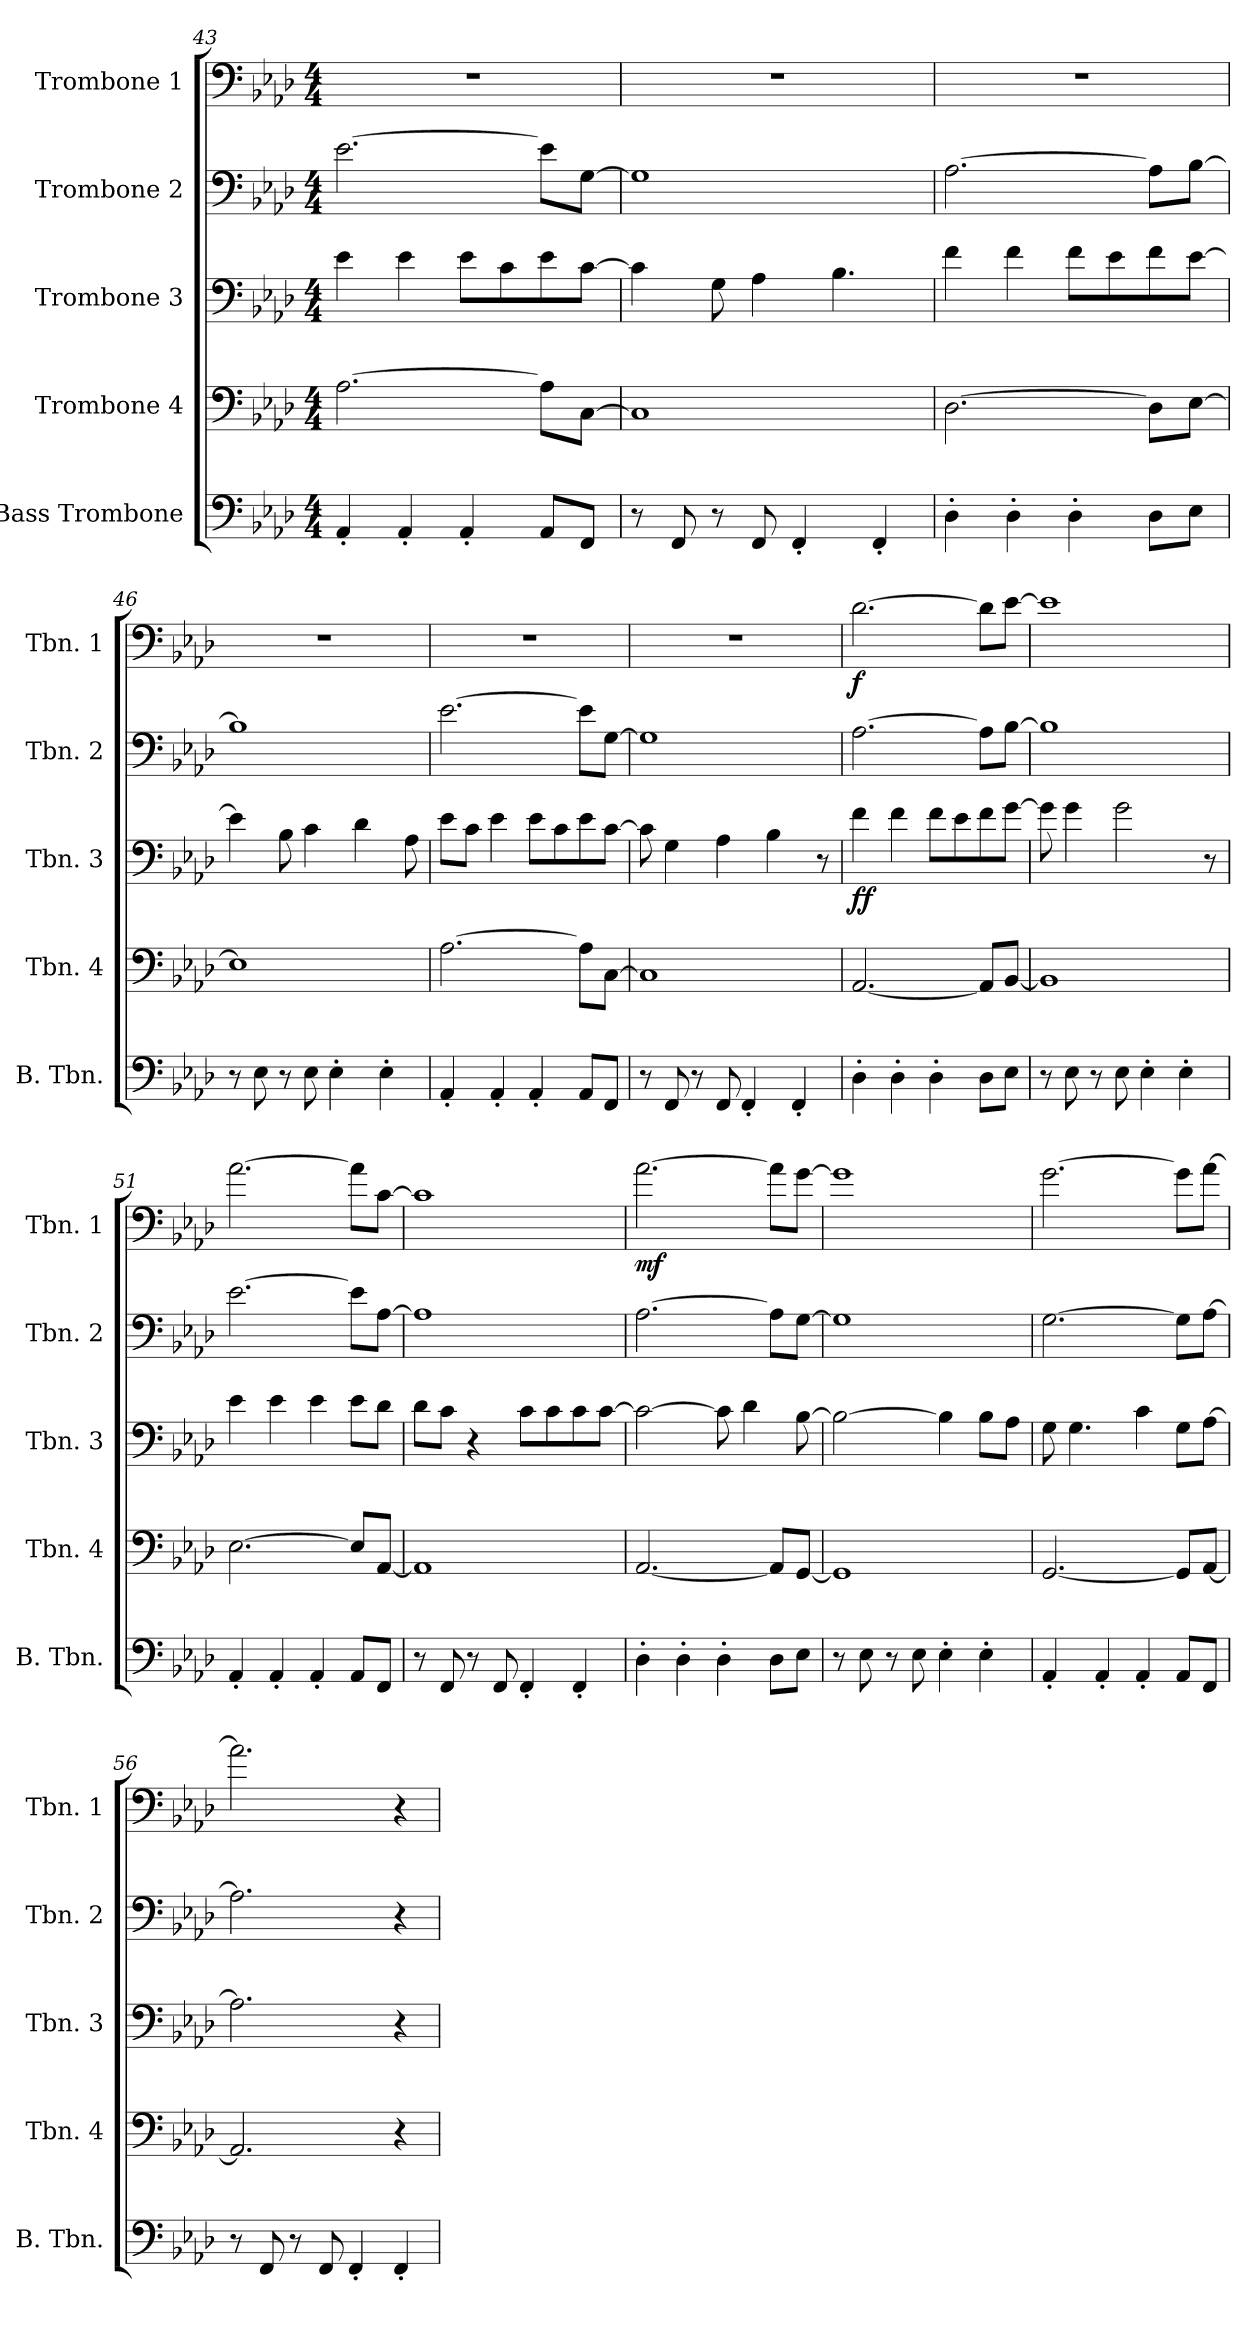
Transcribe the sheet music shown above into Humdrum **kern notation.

**kern	**kern	**kern	**dynam	**kern	**kern	**dynam
*part5	*part4	*part3	*part3	*part2	*part1	*part1
*staff5	*staff4	*staff3	*staff3	*staff2	*staff1	*staff1
*I"Bass Trombone	*I"Trombone 4	*I"Trombone 3	*	*I"Trombone 2	*I"Trombone 1	*
*I'B. Tbn.	*I'Tbn. 4	*I'Tbn. 3	*	*I'Tbn. 2	*I'Tbn. 1	*
*clefF4	*clefF4	*clefF4	*	*clefF4	*clefF4	*
*k[b-e-a-d-]	*k[b-e-a-d-]	*k[b-e-a-d-]	*	*k[b-e-a-d-]	*k[b-e-a-d-]	*
*M4/4	*M4/4	*M4/4	*	*M4/4	*M4/4	*
=43	=43	=43	=43	=43	=43	=43
4AA-'/	[2.A-\	4e-\	.	[2.e-\	1r	.
4AA-'/	.	4e-\	.	.	.	.
4AA-'/	.	8e-\L	.	.	.	.
.	.	8c\	.	.	.	.
8AA-/L	8A-\L]	8e-\	.	8e-\L]	.	.
8FF/J	[8C\J	[8c\J	.	[8G\J	.	.
=44	=44	=44	=44	=44	=44	=44
8r	1C]	4c\]	.	1G]	1r	.
8FF/	.	.	.	.	.	.
8r	.	8G\	.	.	.	.
8FF/	.	4A-\	.	.	.	.
4FF'/	.	.	.	.	.	.
.	.	4.B-\	.	.	.	.
4FF'/	.	.	.	.	.	.
!!LO:PB:g=z
=45	=45	=45	=45	=45	=45	=45
4D-'\	[2.D-\	4f\	.	[2.A-\	1r	.
4D-'\	.	4f\	.	.	.	.
4D-'\	.	8f\L	.	.	.	.
.	.	8e-\	.	.	.	.
8D-\L	8D-\L]	8f\	.	8A-\L]	.	.
8E-\J	[8E-\J	[8e-\J	.	[8B-\J	.	.
=46	=46	=46	=46	=46	=46	=46
8r	1E-]	4e-\]	.	1B-]	1r	.
8E-\	.	.	.	.	.	.
8r	.	8B-\	.	.	.	.
8E-\	.	4c\	.	.	.	.
4E-'\	.	.	.	.	.	.
.	.	4d-\	.	.	.	.
4E-'\	.	.	.	.	.	.
.	.	8A-\	.	.	.	.
=47	=47	=47	=47	=47	=47	=47
4AA-'/	[2.A-\	8e-\L	.	[2.e-\	1r	.
.	.	8c\J	.	.	.	.
4AA-'/	.	4e-\	.	.	.	.
4AA-'/	.	8e-\L	.	.	.	.
.	.	8c\	.	.	.	.
8AA-/L	8A-\L]	8e-\	.	8e-\L]	.	.
8FF/J	[8C\J	[8c\J	.	[8G\J	.	.
=48	=48	=48	=48	=48	=48	=48
8r	1C]	8c\]	.	1G]	1r	.
8FF/	.	4G\	.	.	.	.
8r	.	.	.	.	.	.
8FF/	.	4A-\	.	.	.	.
4FF'/	.	.	.	.	.	.
.	.	4B-\	.	.	.	.
4FF'/	.	.	.	.	.	.
.	.	8r	.	.	.	.
=49	=49	=49	=49	=49	=49	=49
!	!	!	!LO:DY:b	!	!	!LO:DY:b
4D-'\	[2.AA-/	4f\	ff	[2.A-\	[2.d-\	f
4D-'\	.	4f\	.	.	.	.
4D-'\	.	8f\L	.	.	.	.
.	.	8e-\	.	.	.	.
8D-\L	8AA-/L]	8f\	.	8A-\L]	8d-\L]	.
8E-\J	[8BB-/J	[8g\J	.	[8B-\J	[8e-\J	.
!!LO:LB:g=z
=50	=50	=50	=50	=50	=50	=50
8r	1BB-]	8g\]	.	1B-]	1e-]	.
8E-\	.	4g\	.	.	.	.
8r	.	.	.	.	.	.
8E-\	.	2g\	.	.	.	.
4E-'\	.	.	.	.	.	.
4E-'\	.	.	.	.	.	.
.	.	8r	.	.	.	.
=51	=51	=51	=51	=51	=51	=51
4AA-'/	[2.E-\	4e-\	.	[2.e-\	[2.a-\	.
4AA-'/	.	4e-\	.	.	.	.
4AA-'/	.	4e-\	.	.	.	.
8AA-/L	8E-/L]	8e-\L	.	8e-\L]	8a-\L]	.
8FF/J	[8AA-/J	8d-\J	.	[8A-\J	[8c\J	.
=52	=52	=52	=52	=52	=52	=52
8r	1AA-]	8d-\L	.	1A-]	1c]	.
8FF/	.	8c\J	.	.	.	.
8r	.	4r	.	.	.	.
8FF/	.	.	.	.	.	.
4FF'/	.	8c\L	.	.	.	.
.	.	8c\	.	.	.	.
4FF'/	.	8c\	.	.	.	.
.	.	[8c\J	.	.	.	.
=53	=53	=53	=53	=53	=53	=53
!	!	!	!	!	!	!LO:DY:b
4D-'\	[2.AA-/	2c\_	.	[2.A-\	[2.a-\	mf
4D-'\	.	.	.	.	.	.
4D-'\	.	8c\]	.	.	.	.
.	.	4d-\	.	.	.	.
8D-\L	8AA-/L]	.	.	8A-\L]	8a-\L]	.
8E-\J	[8GG/J	[8B-\	.	[8G\J	[8g\J	.
=54	=54	=54	=54	=54	=54	=54
8r	1GG]	2B-\_	.	1G]	1g]	.
8E-\	.	.	.	.	.	.
8r	.	.	.	.	.	.
8E-\	.	.	.	.	.	.
4E-'\	.	4B-\]	.	.	.	.
4E-'\	.	8B-\L	.	.	.	.
.	.	8A-\J	.	.	.	.
!!LO:PB:g=z
=55	=55	=55	=55	=55	=55	=55
4AA-'/	[2.GG/	8G\	.	[2.G\	[2.g\	.
.	.	4.G\	.	.	.	.
4AA-'/	.	.	.	.	.	.
4AA-'/	.	4c\	.	.	.	.
8AA-/L	8GG/L]	8G\L	.	8G\L]	8g\L]	.
8FF/J	[8AA-/J	[8A-\J	.	[8A-\J	[8a-\J	.
=56	=56	=56	=56	=56	=56	=56
8r	2.AA-/]	2.A-\]	.	2.A-\]	2.a-\]	.
8FF/	.	.	.	.	.	.
8r	.	.	.	.	.	.
8FF/	.	.	.	.	.	.
4FF'/	.	.	.	.	.	.
4FF'/	4r	4r	.	4r	4r	.
=	=	=	=	=	=	=
*-	*-	*-	*-	*-	*-	*-
